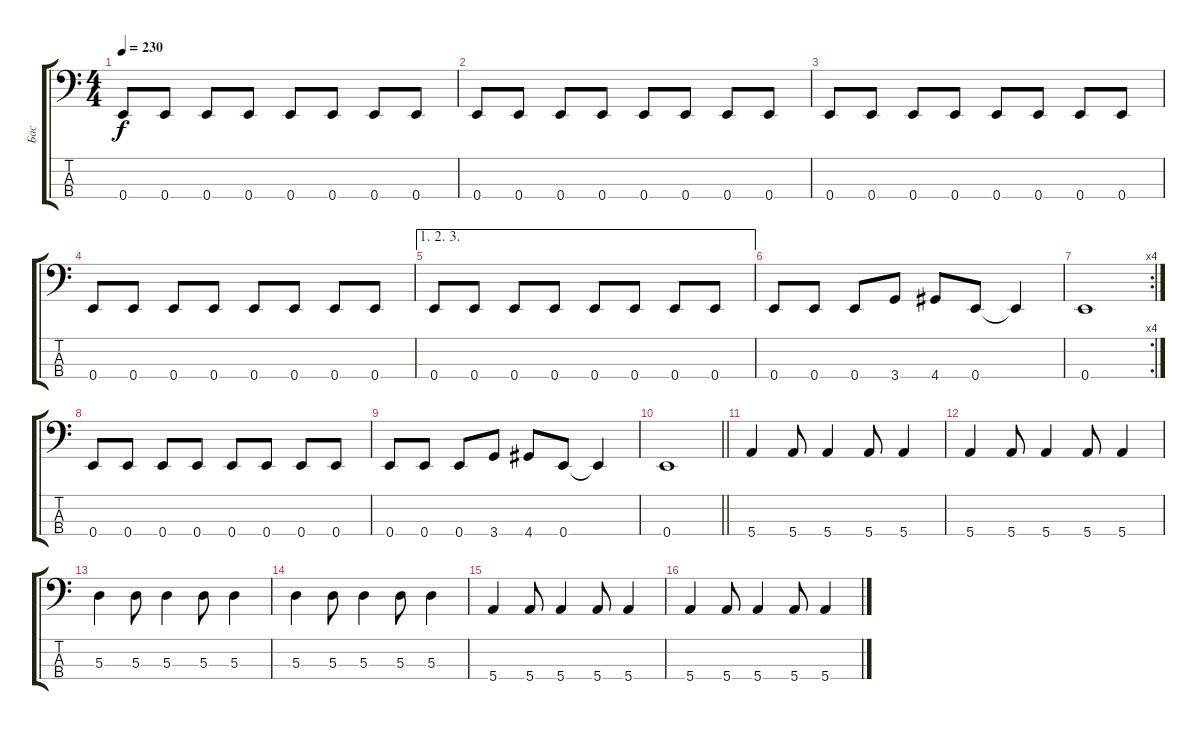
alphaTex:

\track ("Бас" "Бас") {instrument electricbassfinger}
\staff {score tabs}
\tuning (G2 D2 A1 E1) {hide}
\ts (4 4)
\tempo 230
\clef f4
\ks c
0.4.8{dy f} 0.4.8 0.4.8 0.4.8 0.4.8 0.4.8 0.4.8 0.4.8 |
0.4.8 0.4.8 0.4.8 0.4.8 0.4.8 0.4.8 0.4.8 0.4.8 |
0.4.8 0.4.8 0.4.8 0.4.8 0.4.8 0.4.8 0.4.8 0.4.8 |
0.4.8 0.4.8 0.4.8 0.4.8 0.4.8 0.4.8 0.4.8 0.4.8 |
\ae (1 2 3)
0.4.8 0.4.8 0.4.8 0.4.8 0.4.8 0.4.8 0.4.8 0.4.8 |
0.4.8 0.4.8 0.4.8 3.4.8 4.4.8 0.4.8 0.4{t}.4 |
\rc 4
0.4.1 |
0.4.8 0.4.8 0.4.8 0.4.8 0.4.8 0.4.8 0.4.8 0.4.8 |
0.4.8 0.4.8 0.4.8 3.4.8 4.4.8 0.4.8 0.4{t}.4 |
\barLineRight lightlight
0.4.1 |
5.4.4 5.4.8 5.4.4 5.4.8 5.4.4 |
5.4.4 5.4.8 5.4.4 5.4.8 5.4.4 |
5.3.4 5.3.8 5.3.4 5.3.8 5.3.4 |
5.3.4 5.3.8 5.3.4 5.3.8 5.3.4 |
5.4.4 5.4.8 5.4.4 5.4.8 5.4.4 |
5.4.4 5.4.8 5.4.4 5.4.8 5.4.4
